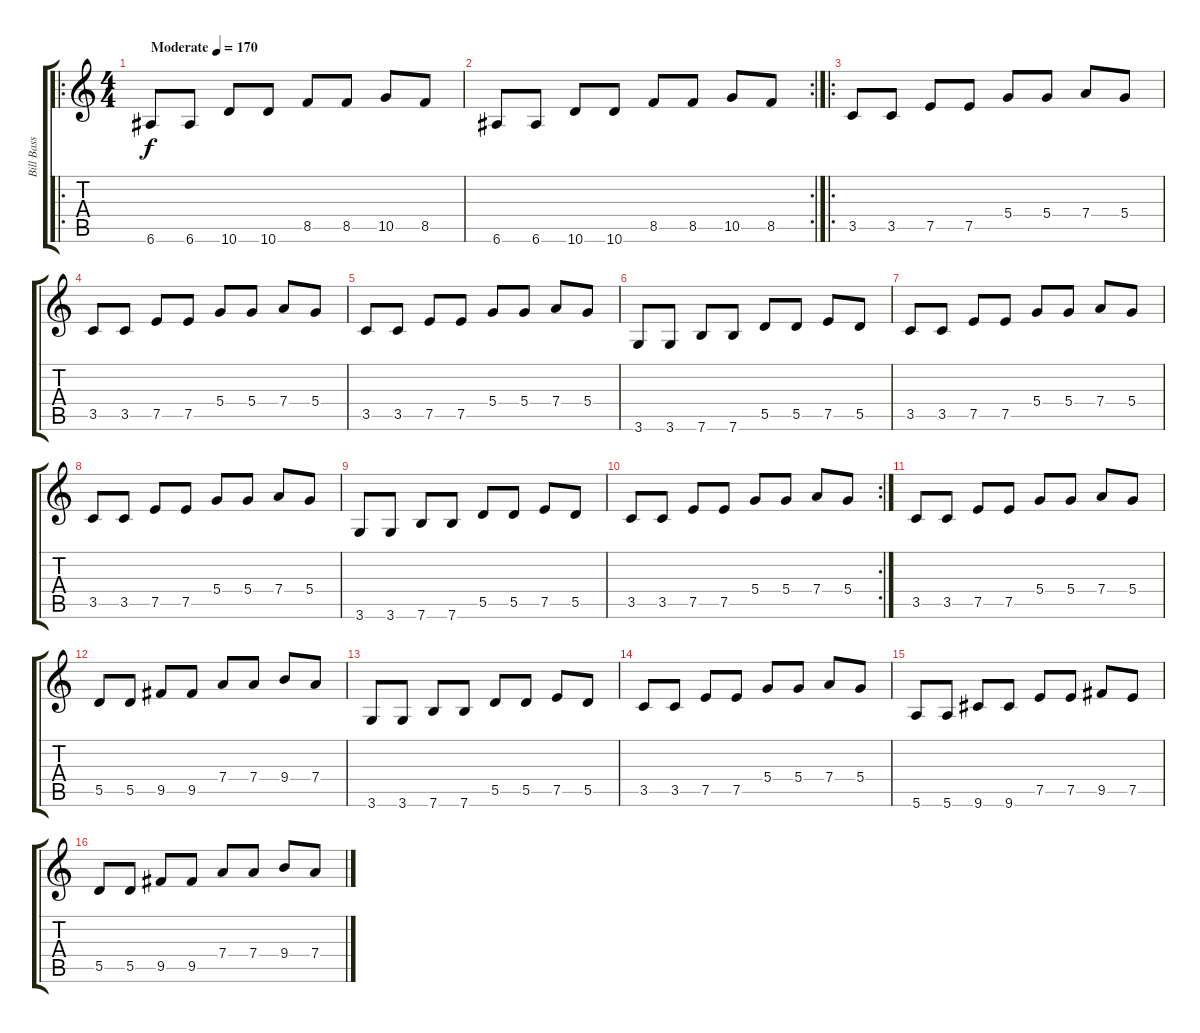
\track ("Bill Bass" "Bill Bass") {instrument electricbasspick}
\staff {score tabs}
\tuning (E4 B3 G3 D3 A2 E2) {hide}
\ro
\ts (4 4)
\tempo (170 "Moderate")
\clef g2
\ks c
6.6.8{dy f instrument electricbasspick} 6.6.8 10.6.8 10.6.8 8.5.8 8.5.8 10.5.8 8.5.8 |
\rc 2
6.6.8 6.6.8 10.6.8 10.6.8 8.5.8 8.5.8 10.5.8 8.5.8 |
\ro
3.5.8 3.5.8 7.5.8 7.5.8 5.4.8 5.4.8 7.4.8 5.4.8 |
3.5.8 3.5.8 7.5.8 7.5.8 5.4.8 5.4.8 7.4.8 5.4.8 |
3.5.8 3.5.8 7.5.8 7.5.8 5.4.8 5.4.8 7.4.8 5.4.8 |
3.6.8 3.6.8 7.6.8 7.6.8 5.5.8 5.5.8 7.5.8 5.5.8 |
3.5.8 3.5.8 7.5.8 7.5.8 5.4.8 5.4.8 7.4.8 5.4.8 |
3.5.8 3.5.8 7.5.8 7.5.8 5.4.8 5.4.8 7.4.8 5.4.8 |
3.6.8 3.6.8 7.6.8 7.6.8 5.5.8 5.5.8 7.5.8 5.5.8 |
\rc 2
3.5.8 3.5.8 7.5.8 7.5.8 5.4.8 5.4.8 7.4.8 5.4.8 |
3.5.8 3.5.8 7.5.8 7.5.8 5.4.8 5.4.8 7.4.8 5.4.8 |
5.5.8 5.5.8 9.5.8 9.5.8 7.4.8 7.4.8 9.4.8 7.4.8 |
3.6.8 3.6.8 7.6.8 7.6.8 5.5.8 5.5.8 7.5.8 5.5.8 |
3.5.8 3.5.8 7.5.8 7.5.8 5.4.8 5.4.8 7.4.8 5.4.8 |
5.6.8 5.6.8 9.6.8 9.6.8 7.5.8 7.5.8 9.5.8 7.5.8 |
5.5.8 5.5.8 9.5.8 9.5.8 7.4.8 7.4.8 9.4.8 7.4.8
